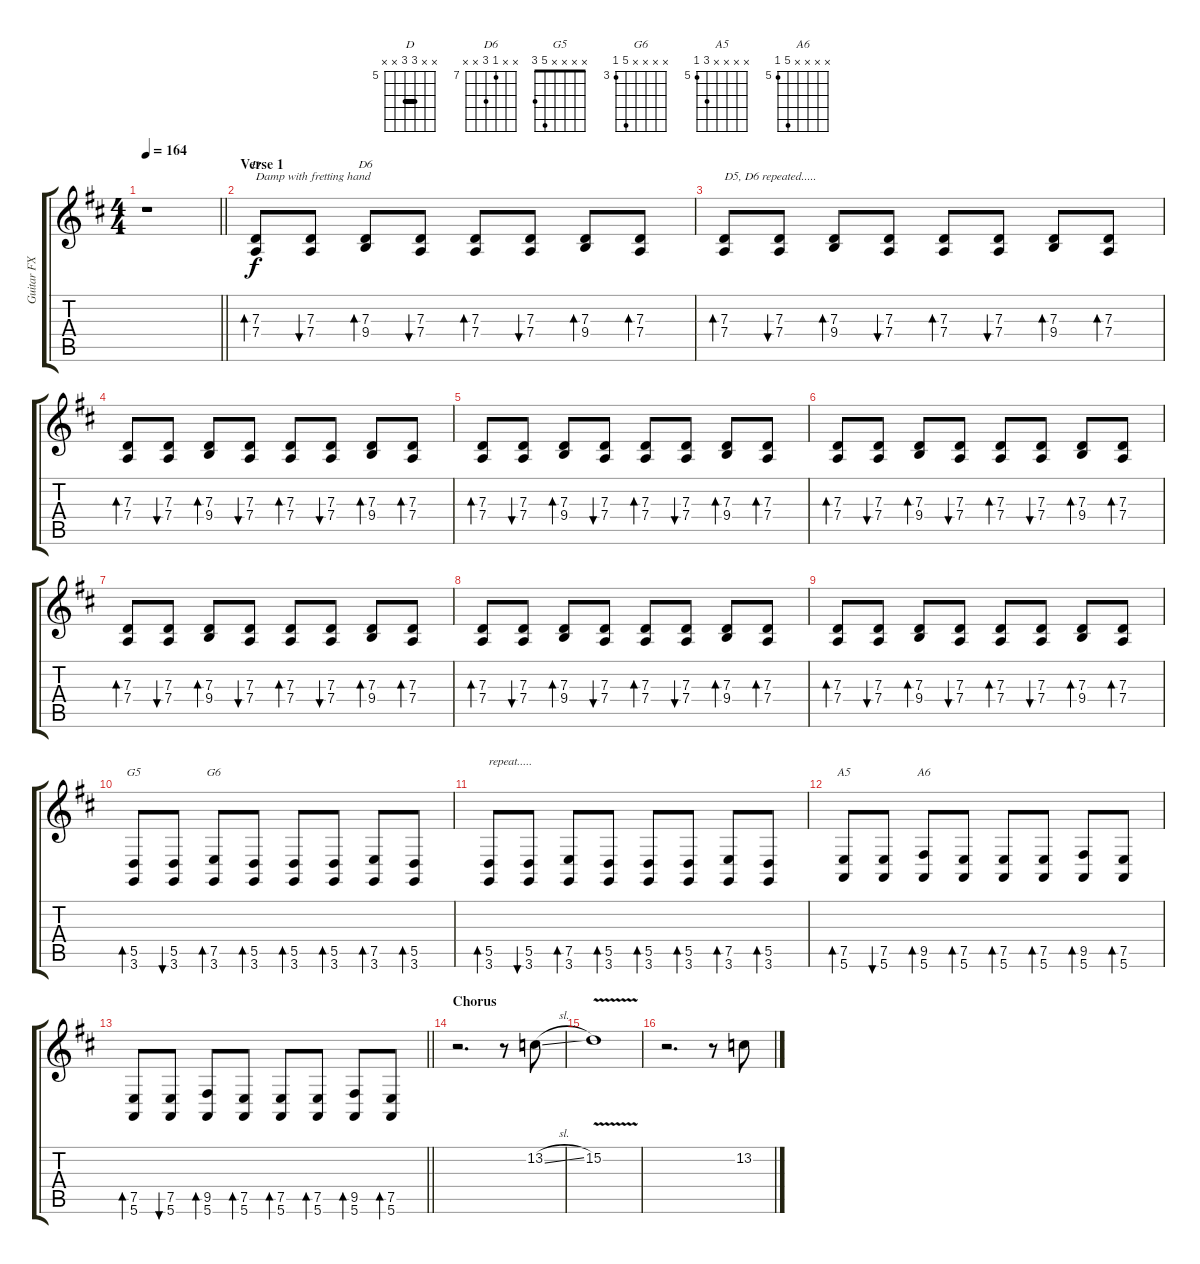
\track ("Guitar FX - reverb and delay" "Guitar FX ") {instrument synthstrings2}
\staff {score tabs}
\tuning (E4 B3 G3 D3 A2 E2) {hide}
\chord ("D" x x 7 7 x x) {firstfret 5 barre 7}
\chord ("D6" x x 7 9 x x) {firstfret 7}
\chord ("G5" x x x x 5 3)
\chord ("G6" x x x x 7 3) {firstfret 3}
\chord ("A5" x x x x 7 5) {firstfret 5}
\chord ("A6" x x x x 9 5) {firstfret 5}
\ts (4 4)
\tempo 164
\clef g2
\barLineRight lightlight
\ks d
r.1{dy f} |
\section ("" "Verse 1")
(7.3 7.4).8{bd 30 ch "D" txt "Damp with fretting hand" volume 7} (7.3 7.4).8{bu 30} (7.3 9.4).8{bd 30 ch "D6"} (7.3 7.4).8{bu 30} (7.3 7.4).8{bd 30} (7.3 7.4).8{bu 30} (7.3 9.4).8{bd 30} (7.3 7.4).8{bd 30} |
(7.3 7.4).8{bd 30 txt "D5, D6 repeated....."} (7.3 7.4).8{bu 30} (7.3 9.4).8{bd 30} (7.3 7.4).8{bu 30} (7.3 7.4).8{bd 30} (7.3 7.4).8{bu 30} (7.3 9.4).8{bd 30} (7.3 7.4).8{bd 30} |
(7.3 7.4).8{bd 30} (7.3 7.4).8{bu 30} (7.3 9.4).8{bd 30} (7.3 7.4).8{bu 30} (7.3 7.4).8{bd 30} (7.3 7.4).8{bu 30} (7.3 9.4).8{bd 30} (7.3 7.4).8{bd 30} |
(7.3 7.4).8{bd 30} (7.3 7.4).8{bu 30} (7.3 9.4).8{bd 30} (7.3 7.4).8{bu 30} (7.3 7.4).8{bd 30} (7.3 7.4).8{bu 30} (7.3 9.4).8{bd 30} (7.3 7.4).8{bd 30} |
(7.3 7.4).8{bd 30} (7.3 7.4).8{bu 30} (7.3 9.4).8{bd 30} (7.3 7.4).8{bu 30} (7.3 7.4).8{bd 30} (7.3 7.4).8{bu 30} (7.3 9.4).8{bd 30} (7.3 7.4).8{bd 30} |
(7.3 7.4).8{bd 30} (7.3 7.4).8{bu 30} (7.3 9.4).8{bd 30} (7.3 7.4).8{bu 30} (7.3 7.4).8{bd 30} (7.3 7.4).8{bu 30} (7.3 9.4).8{bd 30} (7.3 7.4).8{bd 30} |
(7.3 7.4).8{bd 30} (7.3 7.4).8{bu 30} (7.3 9.4).8{bd 30} (7.3 7.4).8{bu 30} (7.3 7.4).8{bd 30} (7.3 7.4).8{bu 30} (7.3 9.4).8{bd 30} (7.3 7.4).8{bd 30} |
(7.3 7.4).8{bd 30} (7.3 7.4).8{bu 30} (7.3 9.4).8{bd 30} (7.3 7.4).8{bu 30} (7.3 7.4).8{bd 30} (7.3 7.4).8{bu 30} (7.3 9.4).8{bd 30} (7.3 7.4).8{bd 30} |
(5.5 3.6).8{bd 30 ch "G5"} (5.5 3.6).8{bu 30} (7.5 3.6).8{bd 30 ch "G6"} (5.5 3.6).8{bd 30} (5.5 3.6).8{bd 30} (5.5 3.6).8{bd 30} (7.5 3.6).8{bd 30} (5.5 3.6).8{bd 30} |
(5.5 3.6).8{bd 30 txt "repeat....."} (5.5 3.6).8{bu 30} (7.5 3.6).8{bd 30} (5.5 3.6).8{bd 30} (5.5 3.6).8{bd 30} (5.5 3.6).8{bd 30} (7.5 3.6).8{bd 30} (5.5 3.6).8{bd 30} |
(7.5 5.6).8{bd 30 ch "A5"} (7.5 5.6).8{bu 30} (9.5 5.6).8{bd 30 ch "A6"} (7.5 5.6).8{bd 30} (7.5 5.6).8{bd 30} (7.5 5.6).8{bd 30} (9.5 5.6).8{bd 30} (7.5 5.6).8{bd 30} |
\barLineRight lightlight
(7.5 5.6).8{bd 30} (7.5 5.6).8{bu 30} (9.5 5.6).8{bd 30} (7.5 5.6).8{bd 30} (7.5 5.6).8{bd 30} (7.5 5.6).8{bd 30} (9.5 5.6).8{bd 30} (7.5 5.6).8{bd 30} |
\section ("" "Chorus")
r.2{d volume 16 instrument pad3polysynth} r.8 13.2{sl}.8 |
15.2{v}.1 |
r.2{d} r.8 13.2{sl}.8
